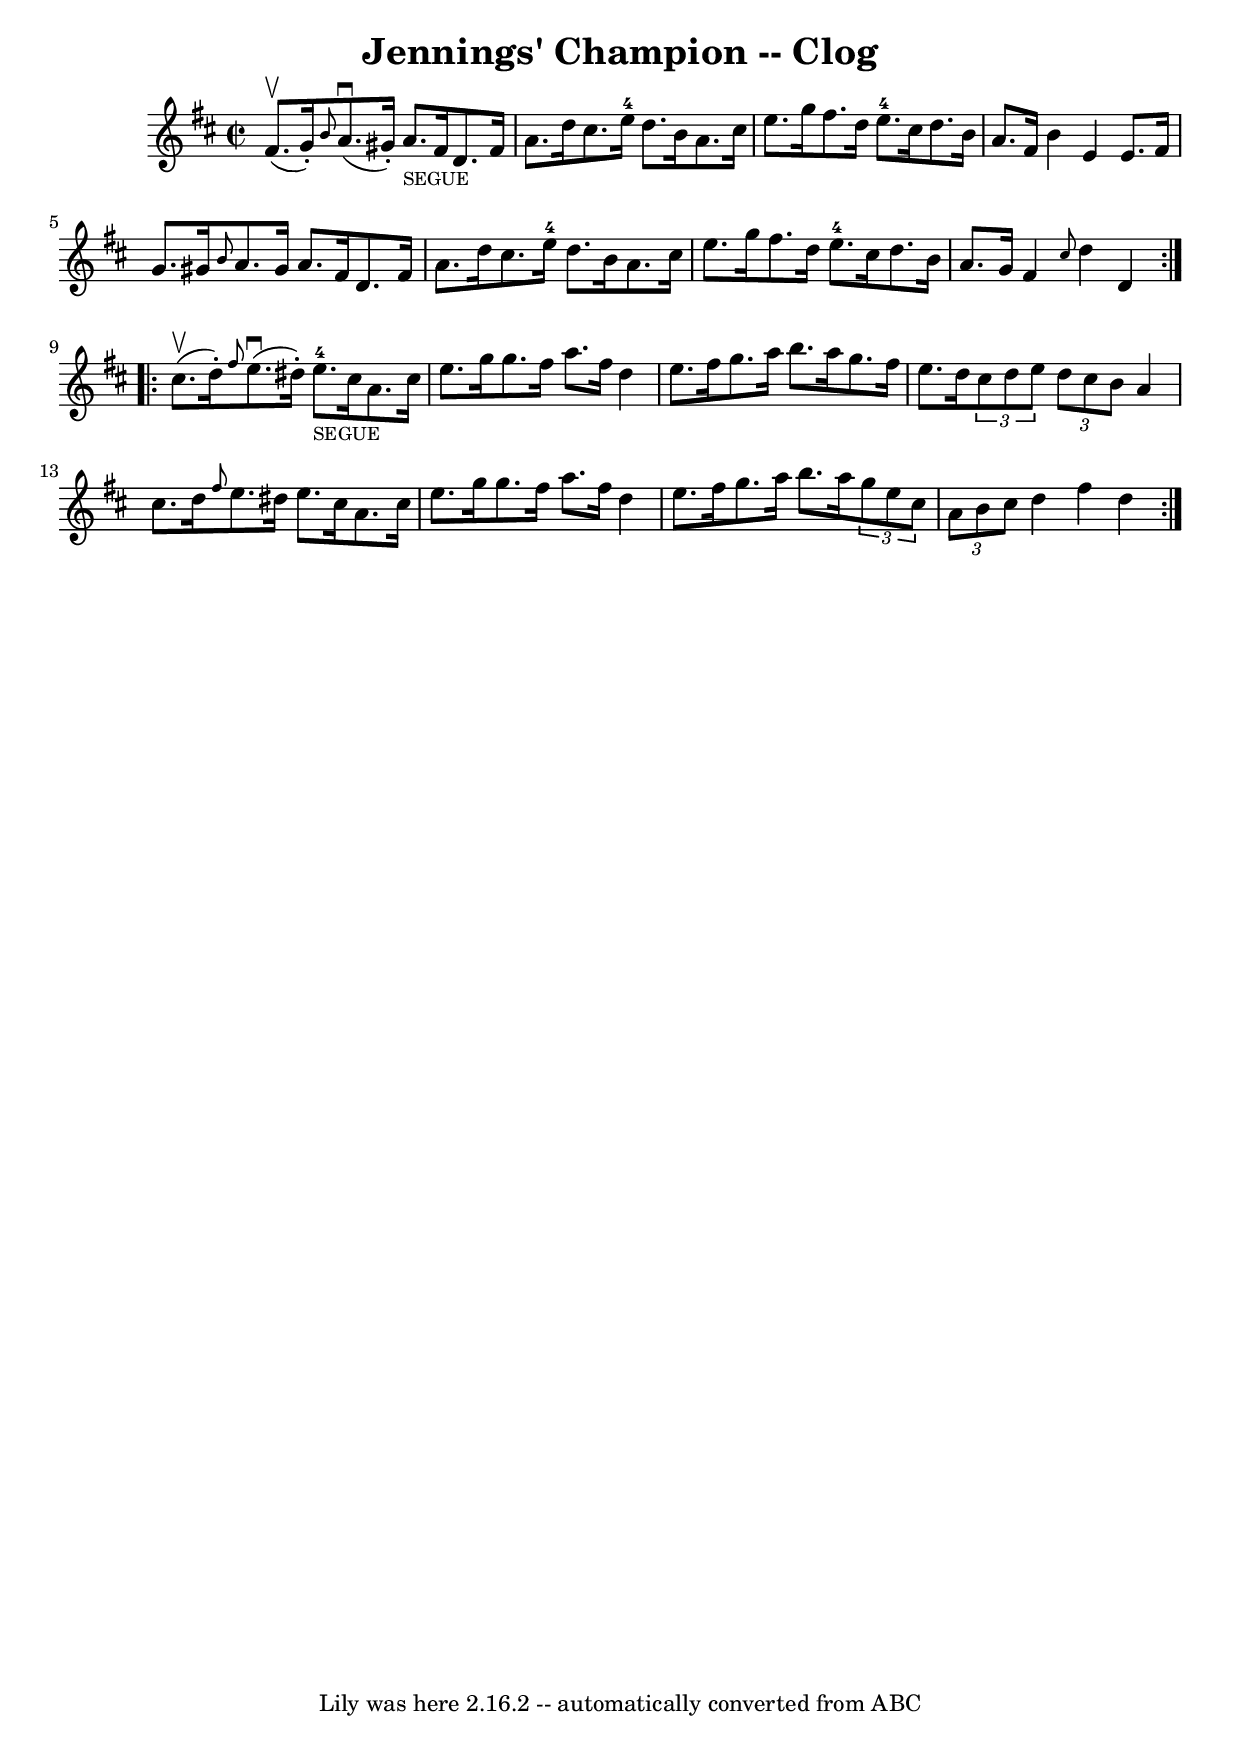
\version "2.16.2"
\include "Mammoth.ily"
\header {
  %% book = "Ryan's Mammoth Collection"
  crossRefNumber = "1"
  footnotes = "\\\\158 944"
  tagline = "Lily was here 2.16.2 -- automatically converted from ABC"
  title = "Jennings' Champion -- Clog"

}
voicedefault =  {



  \repeat volta 2 {

    \override Staff.TimeSignature #'style = #'C
    \time 2/2 
    \key d \major
 fis'8.^\upbow(g'16 -.) |
    \grace {   
      b'8  
    } a'8.^\downbow(gis'16 -.) a'8._\segue fis'16 d'8.    
    fis'16 a'8. d''16    |
    cis''8. e''16-4 d''8. b'16    
    a'8. cis''16 e''8. g''16    |
    fis''8. d''16 e''8. 
    -4 cis''16 d''8. b'16 a'8. fis'16    |
    b'4 e'4    
    e'8. fis'16 g'8. gis'16    |
    \grace { b'8  
	   } a'8.    
    gis'16 a'8. fis'16 d'8. fis'16 a'8. d''16    |
    
    cis''8. e''16-4 d''8. b'16 a'8. cis''16 e''8. g''16    
    |
    fis''8. d''16 e''8.-4 cis''16 d''8. b'16 a'8.    
    g'16    |
    fis'4  \grace { cis''8  
		  } d''4 d'4  
  }     

  \repeat volta 2 {
    cis''8.^\upbow(d''16 -.) |
    \grace {    
      fis''8  
    } e''8.^\downbow(dis''16 -.) e''8.-4_\segue cis''16   
    a'8. cis''16 e''8. g''16    |
    g''8. fis''16 a''8.    
    fis''16 d''4 e''8. fis''16    |
    g''8. a''16 b''8.    
    a''16 g''8. fis''16 e''8. d''16    |
    \times 2/3 { cis''8 
		 d''8 e''8  
	       }   \times 2/3 { d''8 cis''8 b'8  
			      } a'4 cis''8.   
    d''16    |
    \grace { fis''8  
	   } e''8. dis''16 e''8.    
    cis''16 a'8. cis''16 e''8. g''16    |
    g''8. fis''16    
    a''8. fis''16 d''4 e''8. fis''16    |
    g''8. a''16    
    b''8. a''16    \times 2/3 { g''8 e''8 cis''8  
			      }   \times 2/3 { a'8 
					       b'8 cis''8  
					     }   |
    d''4 fis''4 d''4  
  }   

}

\score{
  <<

    \context Staff="default"
    {
      \voicedefault 
      
    }

  >>
  \layout {
    
  }
  \midi {
  }

}
